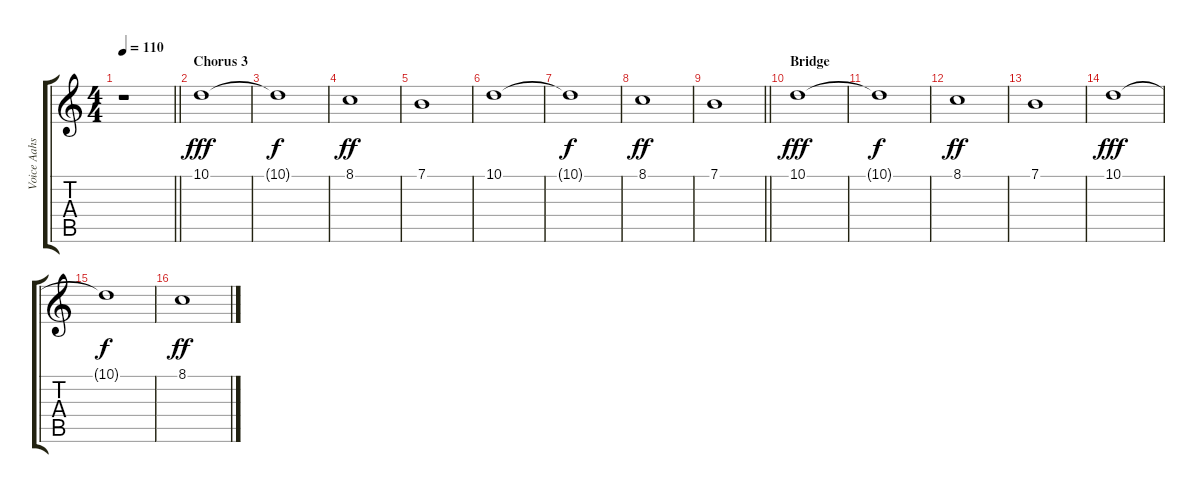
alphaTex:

\track ("Voice Aahs" "Voice Aahs") {instrument choiraahs}
\staff {score tabs}
\tuning (E4 B3 G3 D3 A2 E2) {hide}
\ts (4 4)
\tempo 110
\clef g2
\barLineRight lightlight
\ks c
r.1{dy f} |
\section ("" "Chorus 3")
10.1.1{dy fff} |
10.1{t}.1{dy f} |
8.1.1{dy ff} |
7.1.1 |
10.1.1 |
10.1{t}.1{dy f} |
8.1.1{dy ff} |
\barLineRight lightlight
7.1.1 |
\section ("" "Bridge")
10.1.1{dy fff} |
10.1{t}.1{dy f} |
8.1.1{dy ff} |
7.1.1 |
10.1.1{dy fff} |
10.1{t}.1{dy f} |
8.1.1{dy ff}
